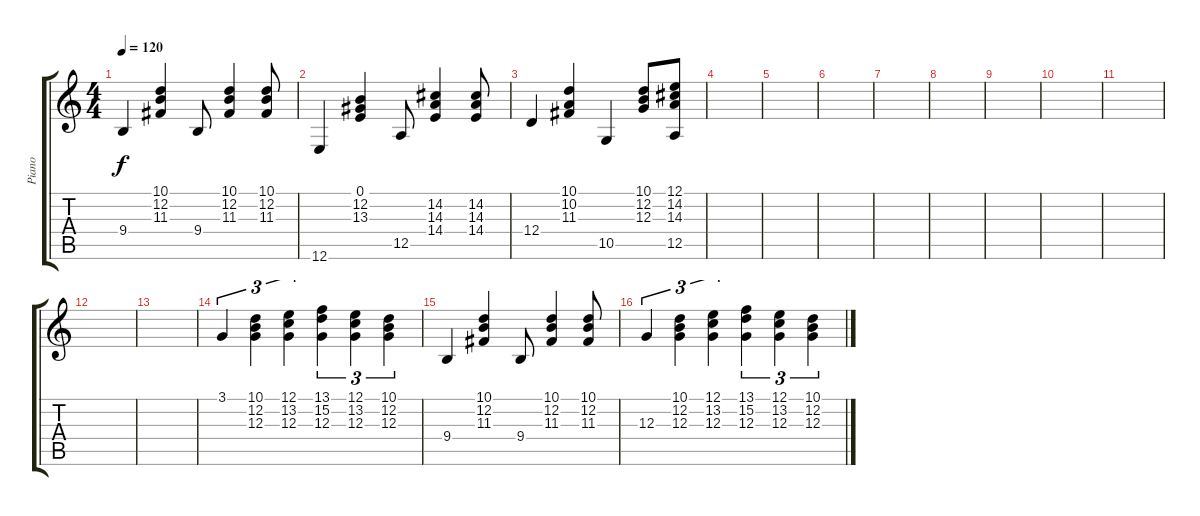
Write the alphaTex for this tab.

\track ("Piano" "Piano") {instrument acousticgrandpiano}
\staff {score tabs}
\tuning (E4 B3 G3 D3 A2 E2) {hide}
\ts (4 4)
\tempo 120
\clef g2
\ks c
9.4.4{dy f} (10.1 12.2 11.3).4 9.4.8 (10.1 12.2 11.3).4 (10.1 12.2 11.3).8 |
12.6.4 (0.1 12.2 13.3).4 12.5.8 (14.2 14.3 14.4).4 (14.2 14.3 14.4).8 |
12.4.4 (10.1 10.2 11.3).4 10.5.4 (10.1 12.2 12.3).8 (12.1 14.2 14.3 12.5).8 |
|
|
|
|
|
|
|
|
|
|
3.1.4{tu (3 2)} (10.1 12.2 12.3).4{tu (3 2)} (12.1 13.2 12.3).4{tu (3 2)} (13.1 15.2 12.3).4{tu (3 2)} (12.1 13.2 12.3).4{tu (3 2)} (10.1 12.2 12.3).4{tu (3 2)} |
9.4.4 (10.1 12.2 11.3).4 9.4.8 (10.1 12.2 11.3).4 (10.1 12.2 11.3).8 |
12.3.4{tu (3 2)} (10.1 12.2 12.3).4{tu (3 2)} (12.1 13.2 12.3).4{tu (3 2)} (13.1 15.2 12.3).4{tu (3 2)} (12.1 13.2 12.3).4{tu (3 2)} (10.1 12.2 12.3).4{tu (3 2)}
